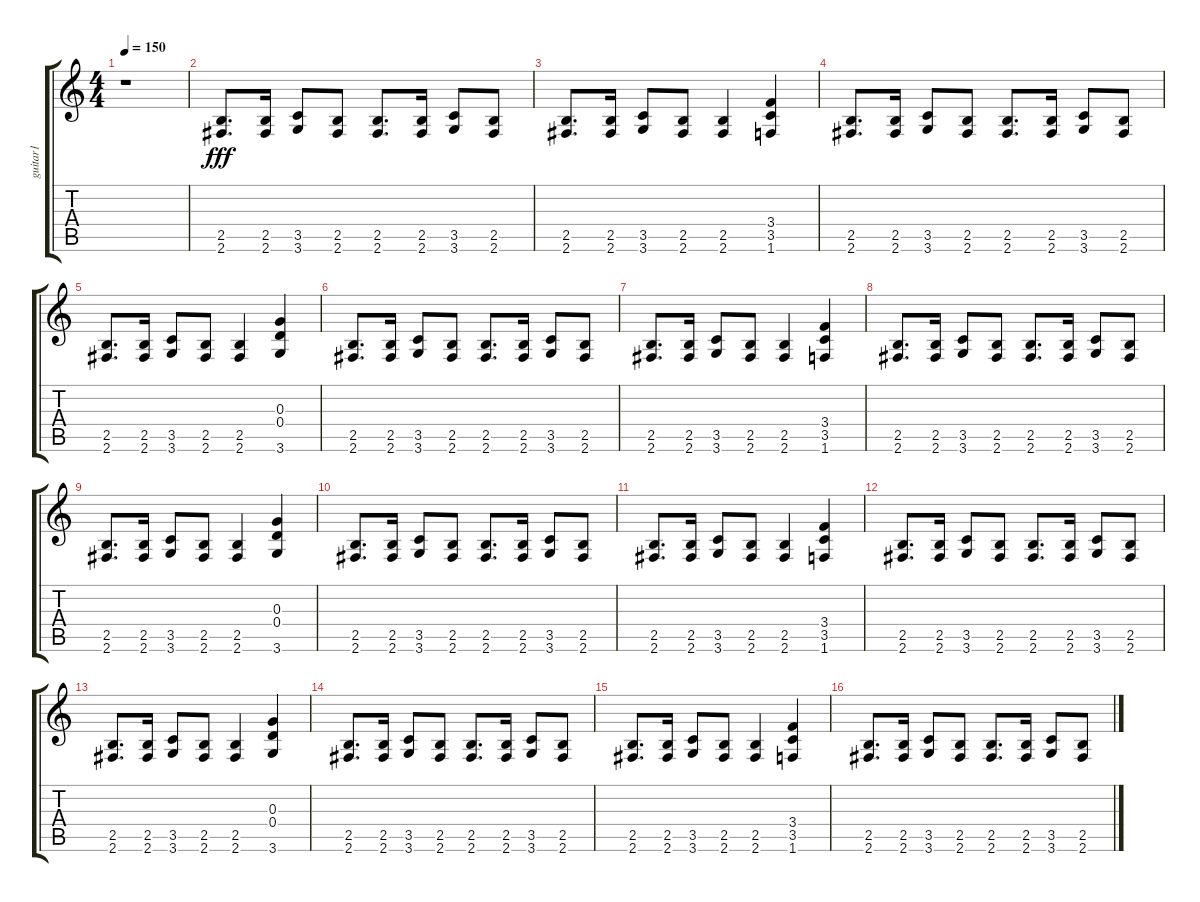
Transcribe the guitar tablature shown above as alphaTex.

\track ("guitar1" "guitar1") {instrument distortionguitar}
\staff {score tabs}
\tuning (E4 B3 G3 D3 A2 E2) {hide}
\ts (4 4)
\tempo 150
\clef g2
\ks c
r.1{dy fff instrument distortionguitar} |
(2.5 2.6).8{d} (2.5 2.6).16 (3.5 3.6).8 (2.5 2.6).8 (2.5 2.6).8{d} (2.5 2.6).16 (3.5 3.6).8 (2.5 2.6).8 |
(2.5 2.6).8{d} (2.5 2.6).16 (3.5 3.6).8 (2.5 2.6).8 (2.5 2.6).4 (3.4 3.5 1.6).4 |
(2.5 2.6).8{d} (2.5 2.6).16 (3.5 3.6).8 (2.5 2.6).8 (2.5 2.6).8{d} (2.5 2.6).16 (3.5 3.6).8 (2.5 2.6).8 |
(2.5 2.6).8{d} (2.5 2.6).16 (3.5 3.6).8 (2.5 2.6).8 (2.5 2.6).4 (0.3 0.4 3.6).4 |
(2.5 2.6).8{d} (2.5 2.6).16 (3.5 3.6).8 (2.5 2.6).8 (2.5 2.6).8{d} (2.5 2.6).16 (3.5 3.6).8 (2.5 2.6).8 |
(2.5 2.6).8{d} (2.5 2.6).16 (3.5 3.6).8 (2.5 2.6).8 (2.5 2.6).4 (3.4 3.5 1.6).4 |
(2.5 2.6).8{d} (2.5 2.6).16 (3.5 3.6).8 (2.5 2.6).8 (2.5 2.6).8{d} (2.5 2.6).16 (3.5 3.6).8 (2.5 2.6).8 |
(2.5 2.6).8{d} (2.5 2.6).16 (3.5 3.6).8 (2.5 2.6).8 (2.5 2.6).4 (0.3 0.4 3.6).4 |
(2.5 2.6).8{d} (2.5 2.6).16 (3.5 3.6).8 (2.5 2.6).8 (2.5 2.6).8{d} (2.5 2.6).16 (3.5 3.6).8 (2.5 2.6).8 |
(2.5 2.6).8{d} (2.5 2.6).16 (3.5 3.6).8 (2.5 2.6).8 (2.5 2.6).4 (3.4 3.5 1.6).4 |
(2.5 2.6).8{d} (2.5 2.6).16 (3.5 3.6).8 (2.5 2.6).8 (2.5 2.6).8{d} (2.5 2.6).16 (3.5 3.6).8 (2.5 2.6).8 |
(2.5 2.6).8{d} (2.5 2.6).16 (3.5 3.6).8 (2.5 2.6).8 (2.5 2.6).4 (0.3 0.4 3.6).4 |
(2.5 2.6).8{d} (2.5 2.6).16 (3.5 3.6).8 (2.5 2.6).8 (2.5 2.6).8{d} (2.5 2.6).16 (3.5 3.6).8 (2.5 2.6).8 |
(2.5 2.6).8{d} (2.5 2.6).16 (3.5 3.6).8 (2.5 2.6).8 (2.5 2.6).4 (3.4 3.5 1.6).4 |
(2.5 2.6).8{d} (2.5 2.6).16 (3.5 3.6).8 (2.5 2.6).8 (2.5 2.6).8{d} (2.5 2.6).16 (3.5 3.6).8 (2.5 2.6).8
